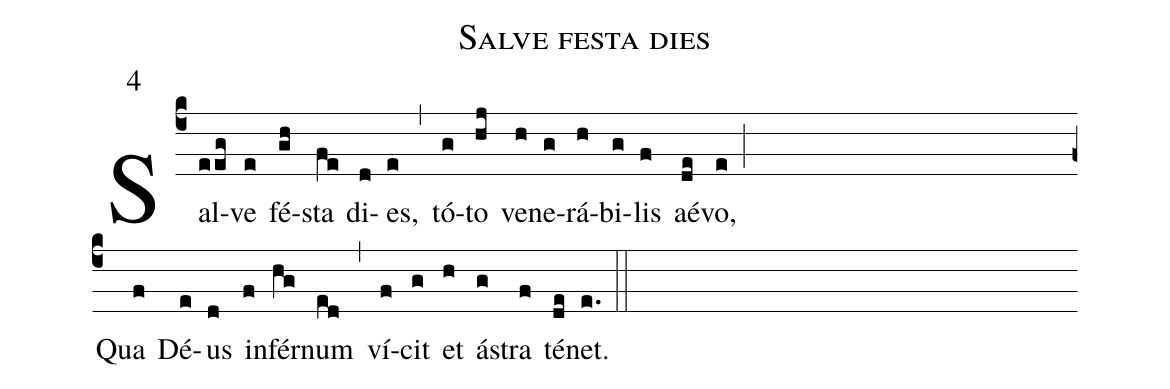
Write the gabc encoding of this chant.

name:Salve festa dies;
mode:4;
%%
(c4) Sal(eeg)ve(e) fé(gh)sta(fe) di(d)es,(e) (,) tó(g)to(hj) ve(h)ne(g)rá(h)bi(g)lis(f) aé(de)vo,(e) (;Z)
Qua(f) Dé(e)us(d) in(f)fér(hg)num(ed) (,) ví(f)cit(g) et(h) á(g)stra(f) té(de)net.(e.) (::)
